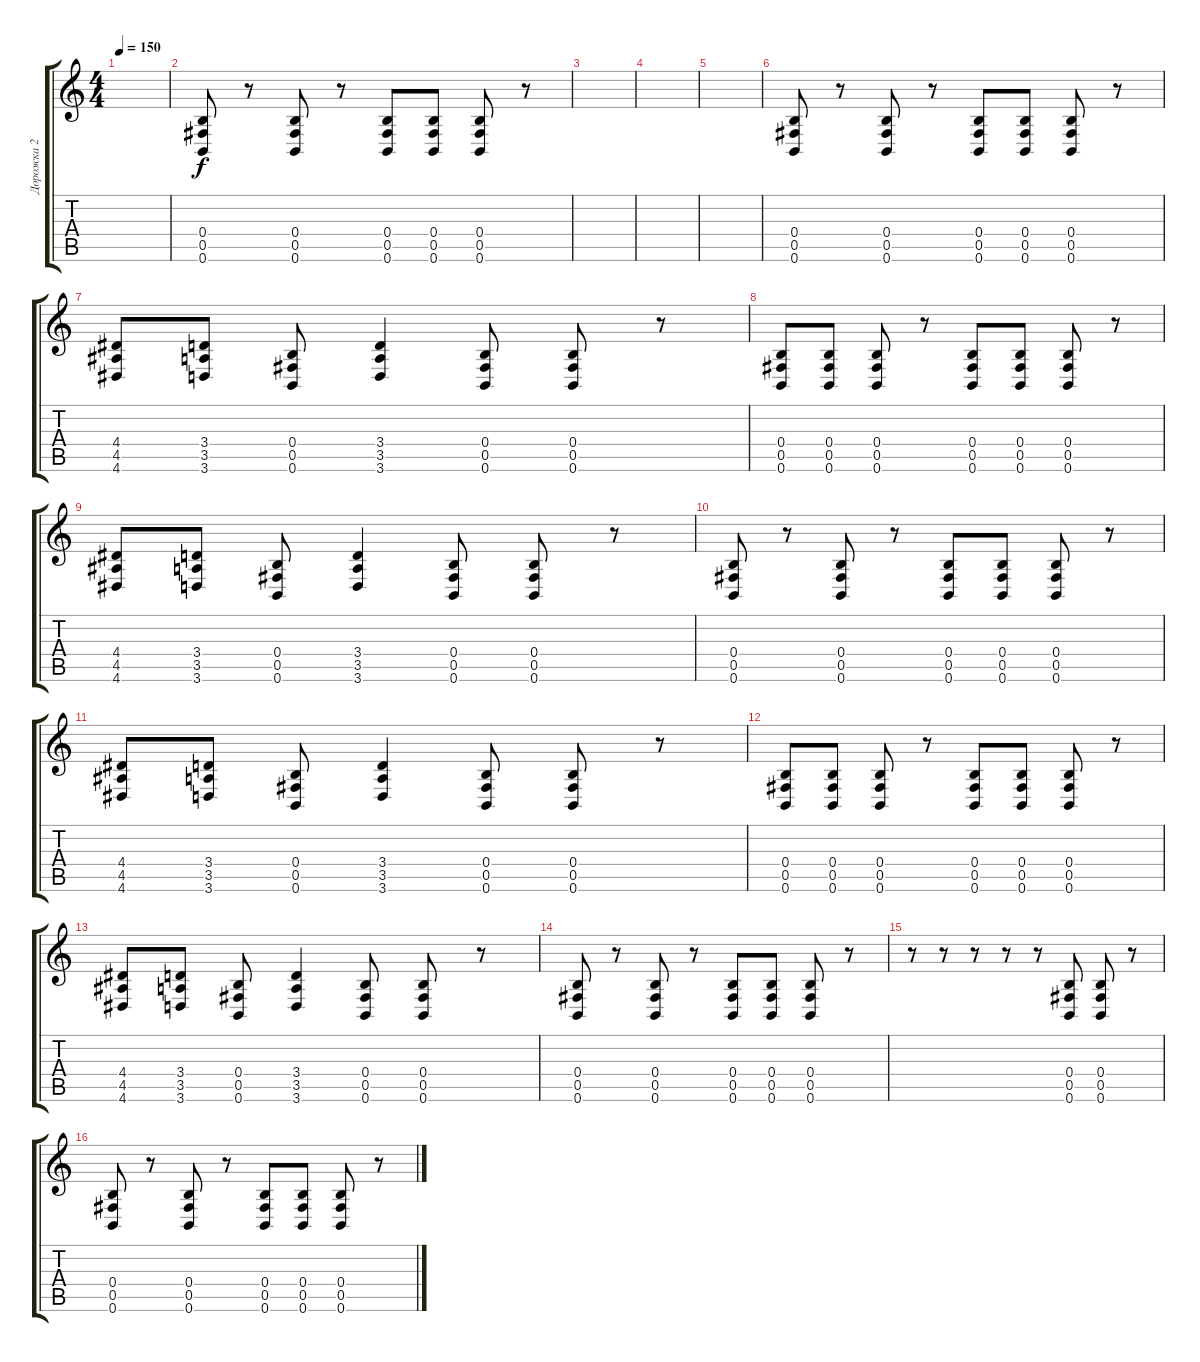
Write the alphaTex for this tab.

\track ("Дорожка 2" "Дорожка 2") {instrument distortionguitar}
\staff {score tabs}
\tuning (Db4 Ab3 E3 B2 Gb2 B1) {hide}
\ts (4 4)
\tempo 150
\clef g2
\ks c
|
(0.4 0.5 0.6).8 r.8 (0.4 0.5 0.6).8 r.8 (0.4 0.5 0.6).8 (0.4 0.5 0.6).8 (0.4 0.5 0.6).8 r.8 |
|
|
|
(0.4 0.5 0.6).8 r.8 (0.4 0.5 0.6).8 r.8 (0.4 0.5 0.6).8 (0.4 0.5 0.6).8 (0.4 0.5 0.6).8 r.8 |
(4.4 4.5 4.6).8 (3.4 3.5 3.6).8 (0.4 0.5 0.6).8 (3.4 3.5 3.6).4 (0.4 0.5 0.6).8 (0.4 0.5 0.6).8 r.8 |
(0.4 0.5 0.6).8 (0.4 0.5 0.6).8 (0.4 0.5 0.6).8 r.8 (0.4 0.5 0.6).8 (0.4 0.5 0.6).8 (0.4 0.5 0.6).8 r.8 |
(4.4 4.5 4.6).8 (3.4 3.5 3.6).8 (0.4 0.5 0.6).8 (3.4 3.5 3.6).4 (0.4 0.5 0.6).8 (0.4 0.5 0.6).8 r.8 |
(0.4 0.5 0.6).8 r.8 (0.4 0.5 0.6).8 r.8 (0.4 0.5 0.6).8 (0.4 0.5 0.6).8 (0.4 0.5 0.6).8 r.8 |
(4.4 4.5 4.6).8 (3.4 3.5 3.6).8 (0.4 0.5 0.6).8 (3.4 3.5 3.6).4 (0.4 0.5 0.6).8 (0.4 0.5 0.6).8 r.8 |
(0.4 0.5 0.6).8 (0.4 0.5 0.6).8 (0.4 0.5 0.6).8 r.8 (0.4 0.5 0.6).8 (0.4 0.5 0.6).8 (0.4 0.5 0.6).8 r.8 |
(4.4 4.5 4.6).8 (3.4 3.5 3.6).8 (0.4 0.5 0.6).8 (3.4 3.5 3.6).4 (0.4 0.5 0.6).8 (0.4 0.5 0.6).8 r.8 |
(0.4 0.5 0.6).8 r.8 (0.4 0.5 0.6).8 r.8 (0.4 0.5 0.6).8 (0.4 0.5 0.6).8 (0.4 0.5 0.6).8 r.8 |
r.8 r.8 r.8 r.8 r.8 (0.4 0.5 0.6).8 (0.4 0.5 0.6).8 r.8 |
(0.4 0.5 0.6).8 r.8 (0.4 0.5 0.6).8 r.8 (0.4 0.5 0.6).8 (0.4 0.5 0.6).8 (0.4 0.5 0.6).8 r.8
